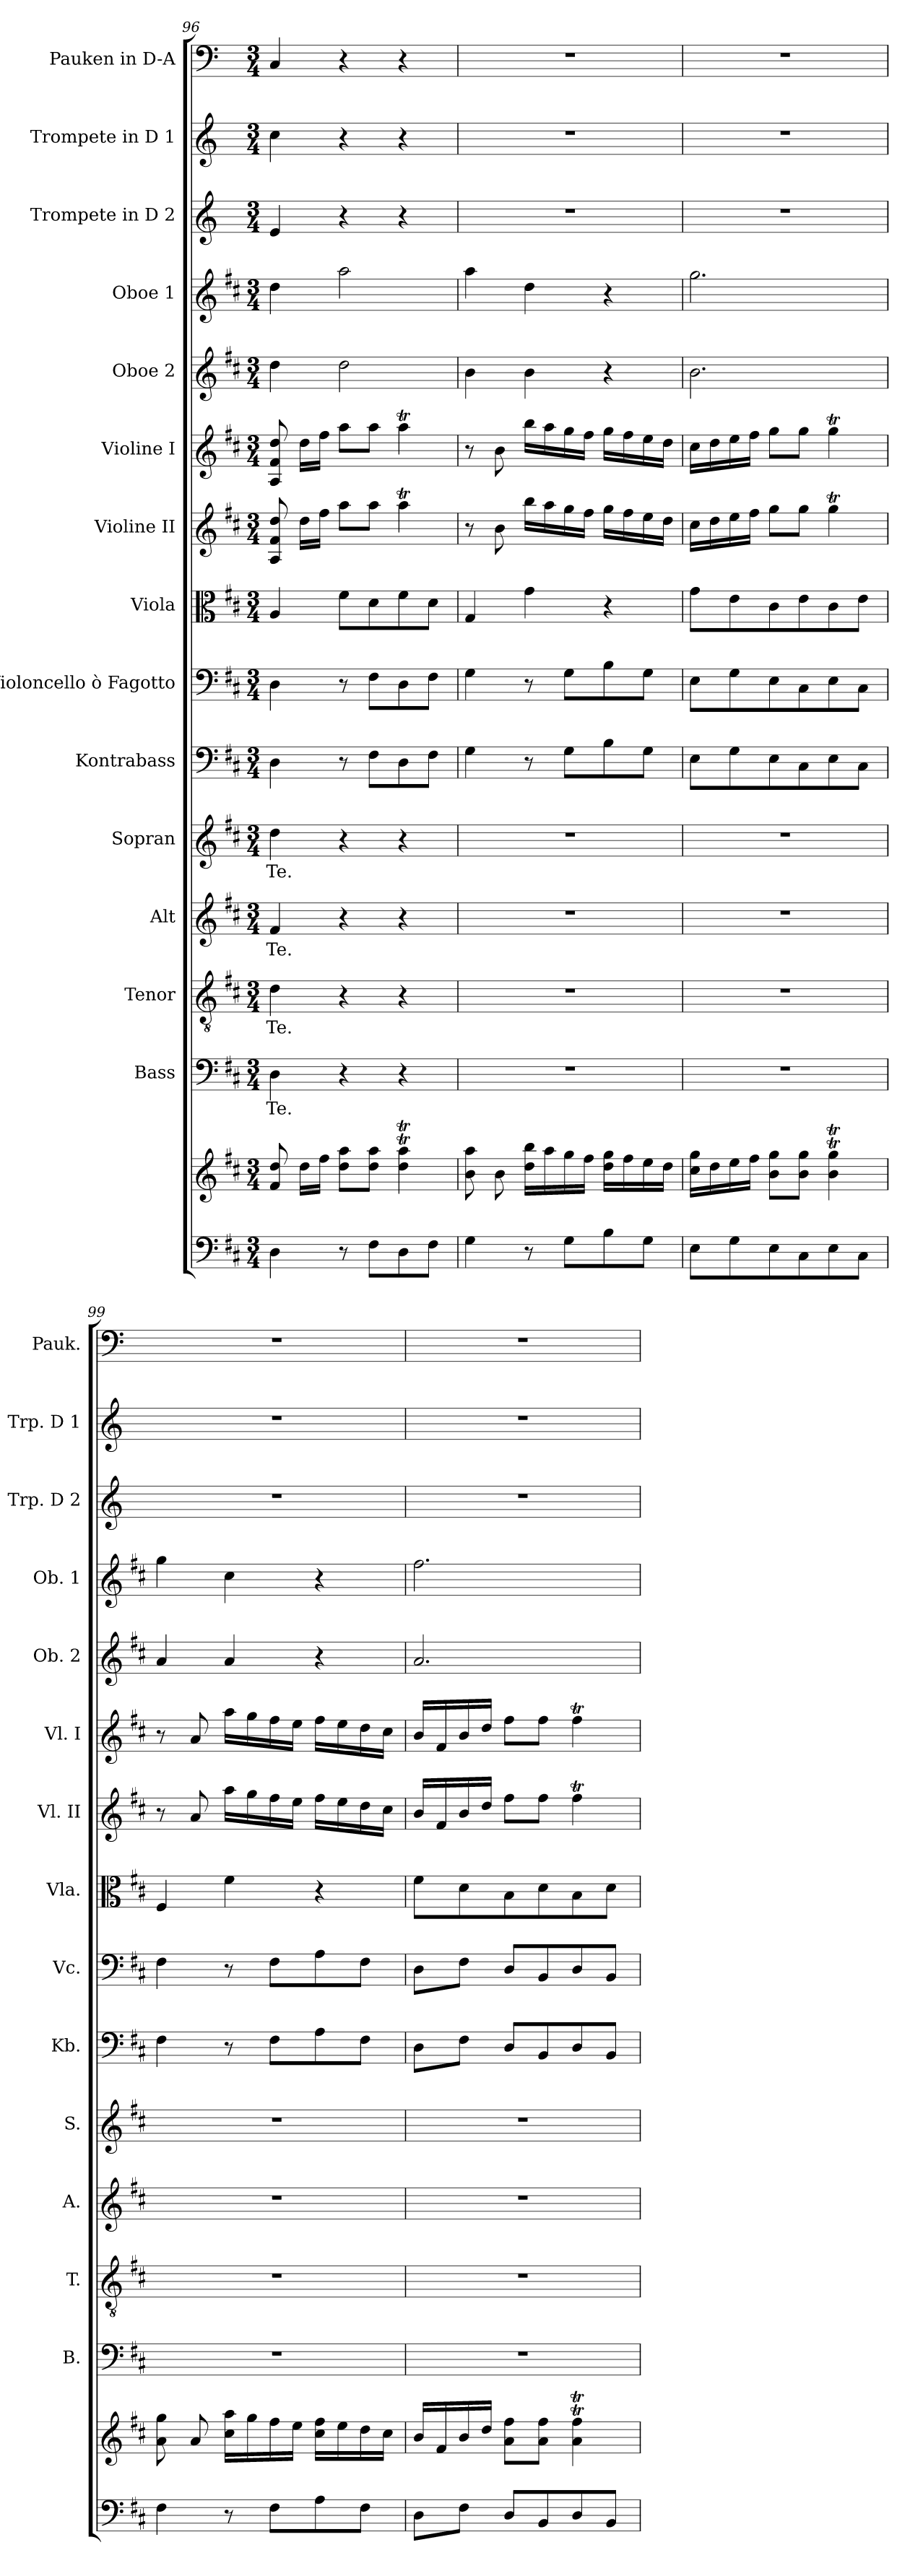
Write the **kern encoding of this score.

**kern	**kern	**kern	**text	**kern	**text	**kern	**text	**kern	**text	**kern	**kern	**kern	**kern	**kern	**kern	**kern	**kern	**kern	**kern
*part15	*part15	*part14	*part14	*part13	*part13	*part12	*part12	*part11	*part11	*part10	*part9	*part8	*part7	*part6	*part5	*part4	*part3	*part2	*part1
*staff16	*staff15	*staff14	*staff14	*staff13	*staff13	*staff12	*staff12	*staff11	*staff11	*staff10	*staff9	*staff8	*staff7	*staff6	*staff5	*staff4	*staff3	*staff2	*staff1
*	*	*I"Bass	*	*I"Tenor	*	*I"Alt	*	*I"Sopran	*	*I"Kontrabass	*I"Violoncello ò Fagotto	*I"Viola	*I"Violine II	*I"Violine I	*I"Oboe 2	*I"Oboe 1	*I"Trompete in D 2	*I"Trompete in D 1	*I"Pauken in D-A
*	*	*I'B.	*	*I'T.	*	*I'A.	*	*I'S.	*	*I'Kb.	*I'Vc.	*I'Vla.	*I'Vl. II	*I'Vl. I	*I'Ob. 2	*I'Ob. 1	*I'Trp. D 2	*I'Trp. D 1	*I'Pauk.
*clefF4	*clefG2	*clefF4	*	*clefGv2	*	*clefG2	*	*clefG2	*	*clefF4	*clefF4	*clefC3	*clefG2	*clefG2	*clefG2	*clefG2	*clefG2	*clefG2	*clefF4
*	*	*	*	*	*	*	*	*	*	*ITrd7c12	*	*	*	*	*	*	*ITrd-1c-2	*ITrd-1c-2	*ITrd-1c-2
*k[f#c#]	*k[f#c#]	*k[f#c#]	*	*k[f#c#]	*	*k[f#c#]	*	*k[f#c#]	*	*k[f#c#]	*k[f#c#]	*k[f#c#]	*k[f#c#]	*k[f#c#]	*k[f#c#]	*k[f#c#]	*k[f#c#]	*k[f#c#]	*k[f#c#]
*D:	*D:	*D:	*	*D:	*	*D:	*	*D:	*	*D:	*D:	*D:	*D:	*D:	*D:	*D:	*D:	*D:	*D:
*M3/4	*M3/4	*M3/4	*	*M3/4	*	*M3/4	*	*M3/4	*	*M3/4	*M3/4	*M3/4	*M3/4	*M3/4	*M3/4	*M3/4	*M3/4	*M3/4	*M3/4
=96	=96	=96	=96	=96	=96	=96	=96	=96	=96	=96	=96	=96	=96	=96	=96	=96	=96	=96	=96
!	!	!	!LO:LY:b	!	!LO:LY:b	!	!LO:LY:b	!	!LO:LY:b	!	!	!	!	!	!	!	!	!	!
4D\	8f#/ 8dd/	4D\	Te.	4d\	Te.	4f#/	Te.	4dd\	Te.	4DD\	4D\	4A/	8A/ 8f#/ 8dd/	8A/ 8f#/ 8dd/	4dd\	4dd\	4f#/	4dd\	4D/
.	16dd\LL	.	.	.	.	.	.	.	.	.	.	.	16dd\LL	16dd\LL	.	.	.	.	.
.	16ff#\JJ	.	.	.	.	.	.	.	.	.	.	.	16ff#\JJ	16ff#\JJ	.	.	.	.	.
8r	8dd\ 8aa\L	4r	.	4r	.	4r	.	4r	.	8r	8r	8f#\L	8aa\L	8aa\L	2dd\	2aa\	4r	4r	4r
8F#\L	8dd\ 8aa\J	.	.	.	.	.	.	.	.	8FF#\L	8F#\L	8d\	8aa\J	8aa\J	.	.	.	.	.
8D\	4dd\T 4aa\T	4r	.	4r	.	4r	.	4r	.	8DD\	8D\	8f#\	4aaT\	4aaT\	.	.	4r	4r	4r
8F#\J	.	.	.	.	.	.	.	.	.	8FF#\J	8F#\J	8d\J	.	.	.	.	.	.	.
=97	=97	=97	=97	=97	=97	=97	=97	=97	=97	=97	=97	=97	=97	=97	=97	=97	=97	=97	=97
4G\	8b\ 8aa\	2.r	.	2.r	.	2.r	.	2.r	.	4GG\	4G\	4G/	8r	8r	4b\	4aa\	2.r	2.r	2.r
.	8b\	.	.	.	.	.	.	.	.	.	.	.	8b\	8b\	.	.	.	.	.
8r	16dd\ 16bb\LL	.	.	.	.	.	.	.	.	8r	8r	4g\	16bb\LL	16bb\LL	4b\	4dd\	.	.	.
.	16aa\	.	.	.	.	.	.	.	.	.	.	.	16aa\	16aa\	.	.	.	.	.
8G\L	16gg\	.	.	.	.	.	.	.	.	8GG\L	8G\L	.	16gg\	16gg\	.	.	.	.	.
.	16ff#\JJ	.	.	.	.	.	.	.	.	.	.	.	16ff#\JJ	16ff#\JJ	.	.	.	.	.
8B\	16dd\ 16gg\LL	.	.	.	.	.	.	.	.	8BB\	8B\	4r	16gg\LL	16gg\LL	4r	4r	.	.	.
.	16ff#\	.	.	.	.	.	.	.	.	.	.	.	16ff#\	16ff#\	.	.	.	.	.
8G\J	16ee\	.	.	.	.	.	.	.	.	8GG\J	8G\J	.	16ee\	16ee\	.	.	.	.	.
.	16dd\JJ	.	.	.	.	.	.	.	.	.	.	.	16dd\JJ	16dd\JJ	.	.	.	.	.
=98	=98	=98	=98	=98	=98	=98	=98	=98	=98	=98	=98	=98	=98	=98	=98	=98	=98	=98	=98
8E\L	16cc#\ 16gg\LL	2.r	.	2.r	.	2.r	.	2.r	.	8EE\L	8E\L	8g\L	16cc#\LL	16cc#\LL	2.b\	2.gg\	2.r	2.r	2.r
.	16dd\	.	.	.	.	.	.	.	.	.	.	.	16dd\	16dd\	.	.	.	.	.
8G\	16ee\	.	.	.	.	.	.	.	.	8GG\	8G\	8e\	16ee\	16ee\	.	.	.	.	.
.	16ff#\JJ	.	.	.	.	.	.	.	.	.	.	.	16ff#\JJ	16ff#\JJ	.	.	.	.	.
8E\	8b\ 8gg\L	.	.	.	.	.	.	.	.	8EE\	8E\	8c#\	8gg\L	8gg\L	.	.	.	.	.
8C#\	8b\ 8gg\J	.	.	.	.	.	.	.	.	8CC#\	8C#\	8e\	8gg\J	8gg\J	.	.	.	.	.
8E\	4b\T 4gg\T	.	.	.	.	.	.	.	.	8EE\	8E\	8c#\	4ggT\	4ggT\	.	.	.	.	.
8C#\J	.	.	.	.	.	.	.	.	.	8CC#\J	8C#\J	8e\J	.	.	.	.	.	.	.
=99	=99	=99	=99	=99	=99	=99	=99	=99	=99	=99	=99	=99	=99	=99	=99	=99	=99	=99	=99
4F#\	8a\ 8gg\	2.r	.	2.r	.	2.r	.	2.r	.	4FF#\	4F#\	4F#/	8r	8r	4a/	4gg\	2.r	2.r	2.r
.	8a/	.	.	.	.	.	.	.	.	.	.	.	8a/	8a/	.	.	.	.	.
8r	16cc#\ 16aa\LL	.	.	.	.	.	.	.	.	8r	8r	4f#\	16aa\LL	16aa\LL	4a/	4cc#\	.	.	.
.	16gg\	.	.	.	.	.	.	.	.	.	.	.	16gg\	16gg\	.	.	.	.	.
8F#\L	16ff#\	.	.	.	.	.	.	.	.	8FF#\L	8F#\L	.	16ff#\	16ff#\	.	.	.	.	.
.	16ee\JJ	.	.	.	.	.	.	.	.	.	.	.	16ee\JJ	16ee\JJ	.	.	.	.	.
8A\	16cc#\ 16ff#\LL	.	.	.	.	.	.	.	.	8AA\	8A\	4r	16ff#\LL	16ff#\LL	4r	4r	.	.	.
.	16ee\	.	.	.	.	.	.	.	.	.	.	.	16ee\	16ee\	.	.	.	.	.
8F#\J	16dd\	.	.	.	.	.	.	.	.	8FF#\J	8F#\J	.	16dd\	16dd\	.	.	.	.	.
.	16cc#\JJ	.	.	.	.	.	.	.	.	.	.	.	16cc#\JJ	16cc#\JJ	.	.	.	.	.
!!LO:PB:g=z
=100	=100	=100	=100	=100	=100	=100	=100	=100	=100	=100	=100	=100	=100	=100	=100	=100	=100	=100	=100
8D\L	16b/LL	2.r	.	2.r	.	2.r	.	2.r	.	8DD\L	8D\L	8f#\L	16b/LL	16b/LL	2.a/	2.ff#\	2.r	2.r	2.r
.	16f#/	.	.	.	.	.	.	.	.	.	.	.	16f#/	16f#/	.	.	.	.	.
8F#\J	16b/	.	.	.	.	.	.	.	.	8FF#\J	8F#\J	8d\	16b/	16b/	.	.	.	.	.
.	16dd/JJ	.	.	.	.	.	.	.	.	.	.	.	16dd/JJ	16dd/JJ	.	.	.	.	.
8D/L	8a\ 8ff#\L	.	.	.	.	.	.	.	.	8DD/L	8D/L	8B\	8ff#\L	8ff#\L	.	.	.	.	.
8BB/	8a\ 8ff#\J	.	.	.	.	.	.	.	.	8BBB/	8BB/	8d\	8ff#\J	8ff#\J	.	.	.	.	.
8D/	4a\T 4ff#\T	.	.	.	.	.	.	.	.	8DD/	8D/	8B\	4ff#t\	4ff#t\	.	.	.	.	.
8BB/J	.	.	.	.	.	.	.	.	.	8BBB/J	8BB/J	8d\J	.	.	.	.	.	.	.
=	=	=	=	=	=	=	=	=	=	=	=	=	=	=	=	=	=	=	=
*-	*-	*-	*-	*-	*-	*-	*-	*-	*-	*-	*-	*-	*-	*-	*-	*-	*-	*-	*-
